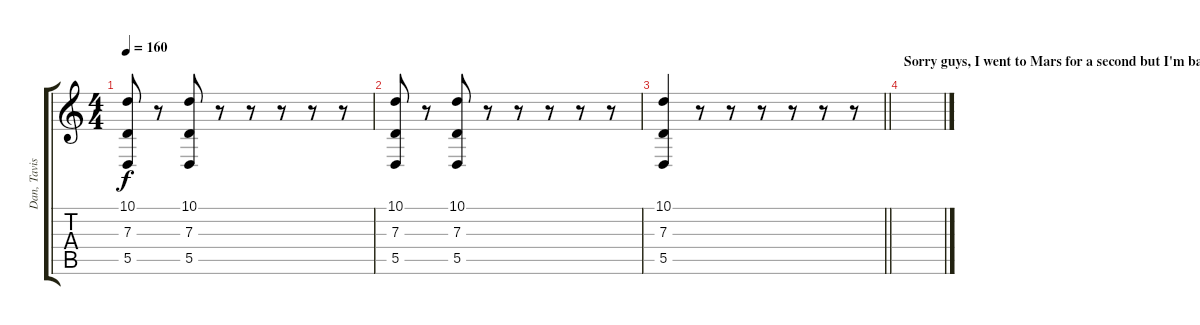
\track ("Dan, Tavis, Scott (Horny People)" "Dan, Tavis") {instrument trumpet}
\staff {score tabs}
\tuning (E4 B3 G3 D3 A2 E2) {hide}
\ts (4 4)
\tempo 160
\clef g2
\ks c
(10.1 7.3 5.5).8{dy f} r.8 (10.1 7.3 5.5).8 r.8 r.8 r.8 r.8 r.8 |
(10.1 7.3 5.5).8 r.8 (10.1 7.3 5.5).8 r.8 r.8 r.8 r.8 r.8 |
\barLineRight lightlight
(10.1 7.3 5.5).4 r.8 r.8 r.8 r.8 r.8 r.8 |
\section ("" "Sorry guys, I went to Mars for a second but I'm back now and I've got t-shirts for ever'body!")
